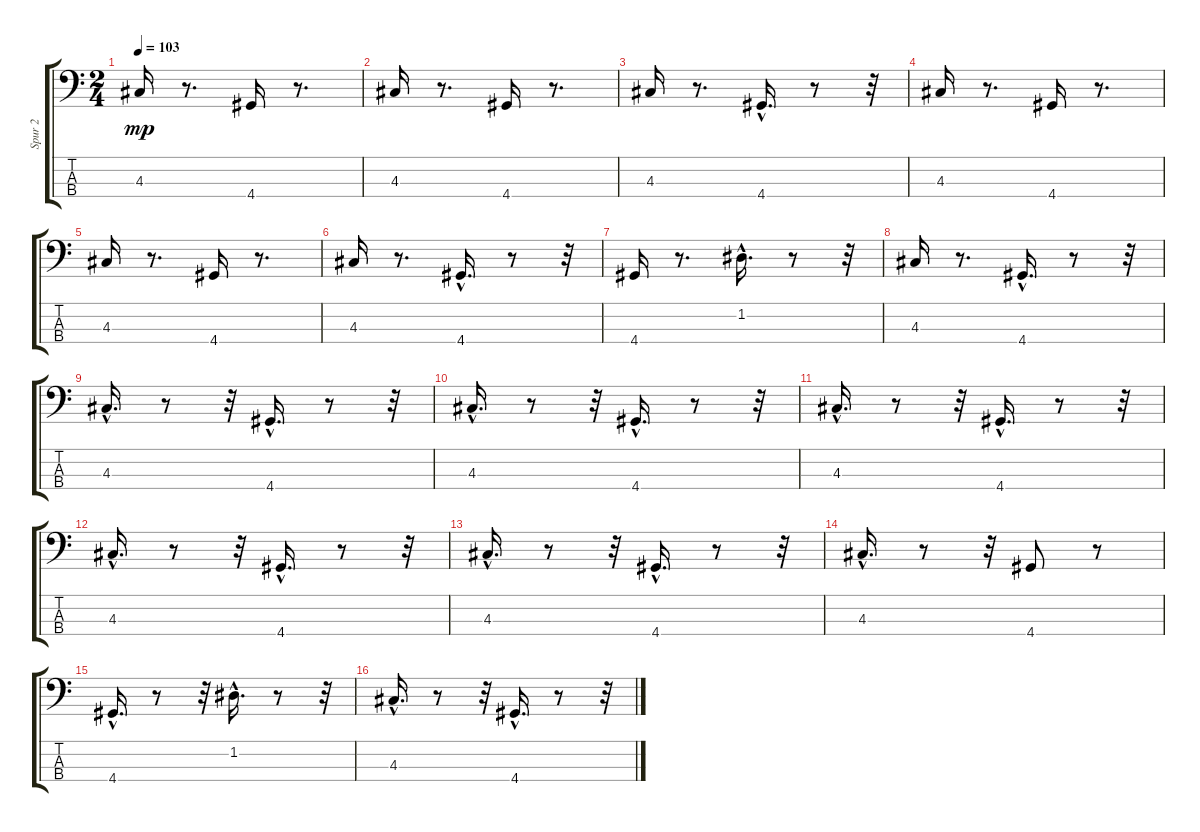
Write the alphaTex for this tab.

\track ("Spur 2" "Spur 2") {instrument fretlessbass}
\staff {score tabs}
\tuning (G2 D2 A1 E1) {hide}
\ts (2 4)
\tempo 103
\clef f4
\ks c
4.3.16{dy mp} r.8{d} 4.4.16 r.8{d} |
4.3.16 r.8{d} 4.4.16 r.8{d} |
4.3.16 r.8{d} 4.4{hac}.16{d} r.8 r.32 |
4.3.16 r.8{d} 4.4.16 r.8{d} |
4.3.16 r.8{d} 4.4.16 r.8{d} |
4.3.16 r.8{d} 4.4{hac}.16{d} r.8 r.32 |
4.4.16 r.8{d} 1.2{hac}.16{d} r.8 r.32 |
4.3.16 r.8{d} 4.4{hac}.16{d} r.8 r.32 |
4.3{hac}.16{d} r.8 r.32 4.4{hac}.16{d} r.8 r.32 |
4.3{hac}.16{d} r.8 r.32 4.4{hac}.16{d} r.8 r.32 |
4.3{hac}.16{d} r.8 r.32 4.4{hac}.16{d} r.8 r.32 |
4.3{hac}.16{d} r.8 r.32 4.4{hac}.16{d} r.8 r.32 |
4.3{hac}.16{d} r.8 r.32 4.4{hac}.16{d} r.8 r.32 |
4.3{hac}.16{d} r.8 r.32 4.4.8 r.8 |
4.4{hac}.16{d} r.8 r.32 1.2{hac}.16{d} r.8 r.32 |
4.3{hac}.16{d} r.8 r.32 4.4{hac}.16{d} r.8 r.32
